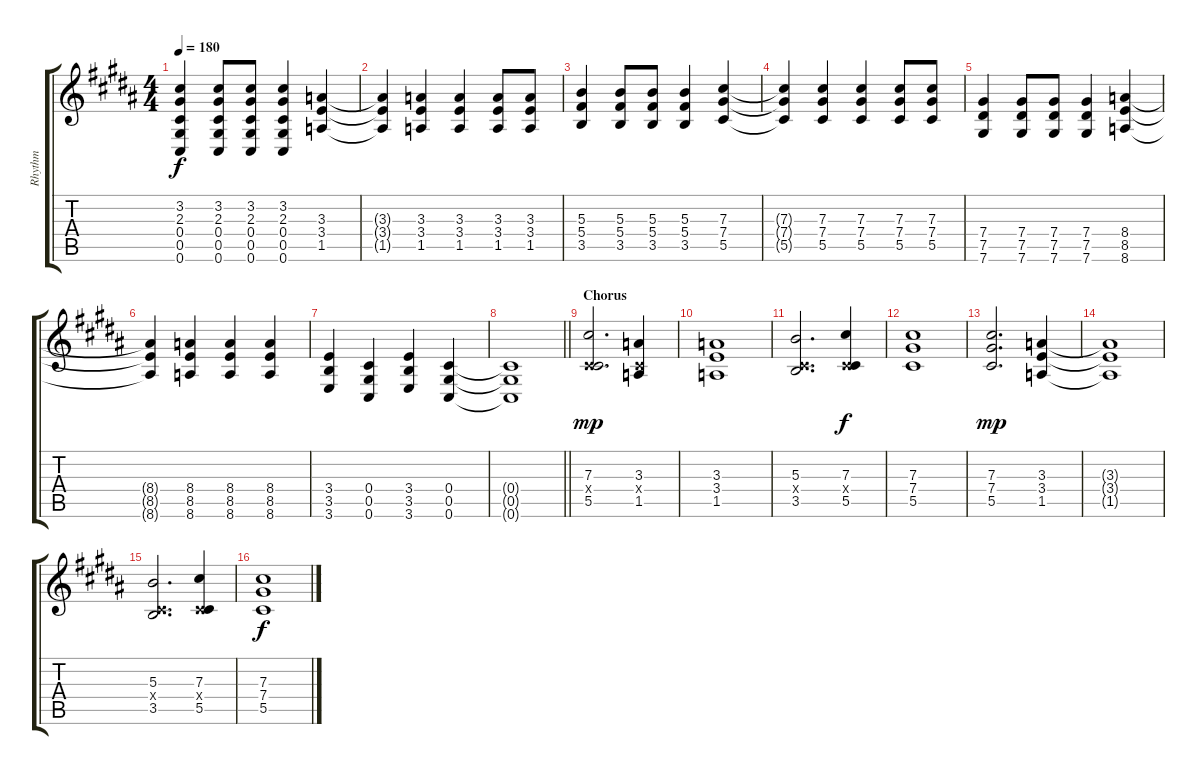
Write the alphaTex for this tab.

\track ("Rhythm" "Rhythm") {instrument overdrivenguitar}
\staff {score tabs}
\tuning (Eb4 Bb3 Gb3 Db3 Ab2 Db2) {hide}
\ts (4 4)
\tempo 180
\clef g2
\ks b
(3.2 2.3 0.4 0.5 0.6).4{dy f} (3.2 2.3 0.4 0.5 0.6).8 (3.2 2.3 0.4 0.5 0.6).8 (3.2 2.3 0.4 0.5 0.6).4 (3.3 3.4 1.5).4 |
(3.3{t} 3.4{t} 1.5{t}).4 (3.3 3.4 1.5).4 (3.3 3.4 1.5).4 (3.3 3.4 1.5).8 (3.3 3.4 1.5).8 |
(5.3 5.4 3.5).4 (5.3 5.4 3.5).8 (5.3 5.4 3.5).8 (5.3 5.4 3.5).4 (7.3 7.4 5.5).4 |
(7.3{t} 7.4{t} 5.5{t}).4 (7.3 7.4 5.5).4 (7.3 7.4 5.5).4 (7.3 7.4 5.5).8 (7.3 7.4 5.5).8 |
(7.4 7.5 7.6).4 (7.4 7.5 7.6).8 (7.4 7.5 7.6).8 (7.4 7.5 7.6).4 (8.4 8.5 8.6).4 |
(8.4{t} 8.5{t} 8.6{t}).4 (8.4 8.5 8.6).4 (8.4 8.5 8.6).4 (8.4 8.5 8.6).4 |
(3.4 3.5 3.6).4 (0.4 0.5 0.6).4 (3.4 3.5 3.6).4 (0.4 0.5 0.6).4 |
\barLineRight lightlight
(0.4{t} 0.5{t} 0.6{t}).1 |
\section ("" "Chorus")
(7.3 0.4{x} 5.5).2{d dy mp} (3.3 0.4{x} 1.5).4 |
(3.3 3.4 1.5).1 |
(5.3 0.4{x} 3.5).2{d} (7.3 0.4{x} 5.5).4{dy f} |
(7.3 7.4 5.5).1 |
(7.3 7.4 5.5).2{d dy mp} (3.3 3.4 1.5).4 |
(3.3{t} 3.4{t} 1.5{t}).1 |
(5.3 0.4{x} 3.5).2{d} (7.3 0.4{x} 5.5).4 |
(7.3 7.4 5.5).1{dy f}
